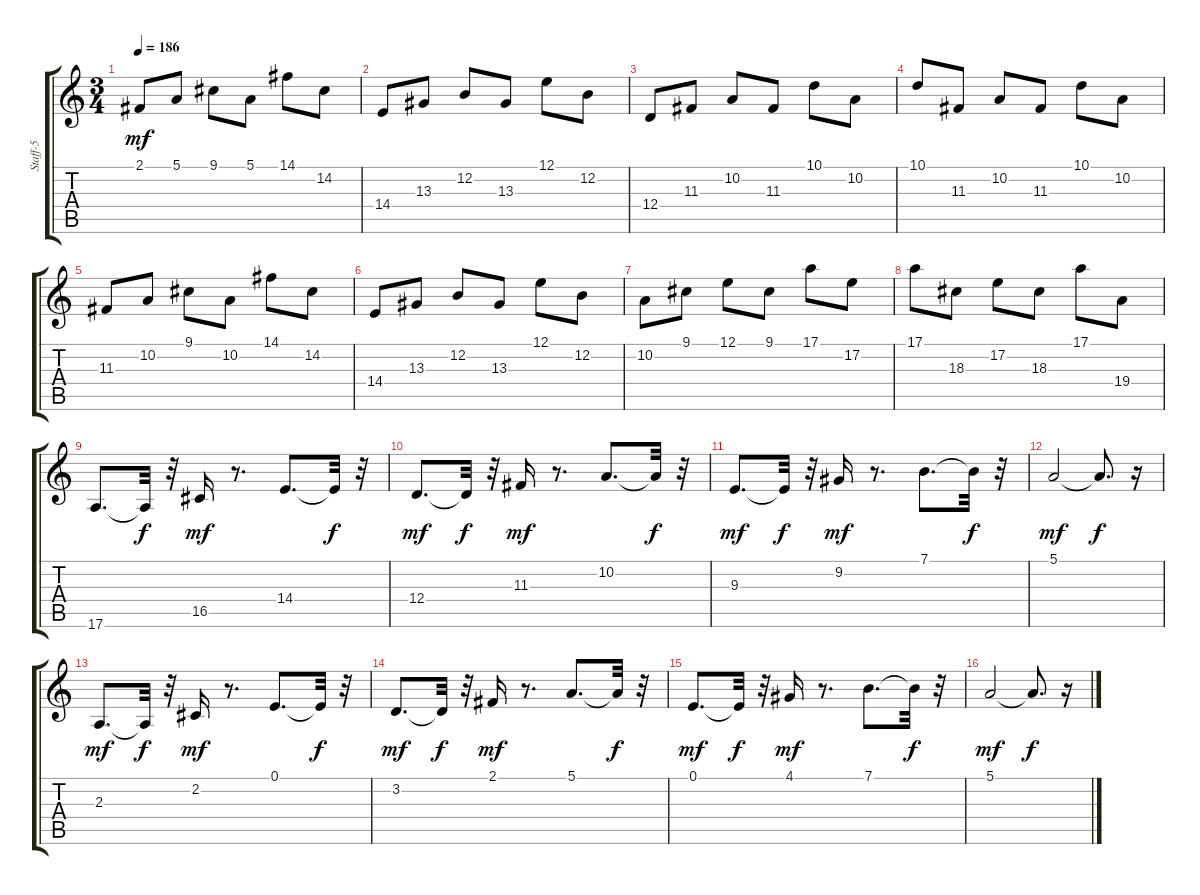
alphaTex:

\track ("Staff-5" "Staff-5") {instrument sopranosax}
\staff {score tabs}
\tuning (E4 B3 G3 D3 A2 E2) {hide}
\ts (3 4)
\tempo 186
\clef g2
\ks c
2.1.8{dy mf volume 6} 5.1.8{volume 9} 9.1.8{volume 11} 5.1.8{volume 14} 14.1.8{volume 16} 14.2.8 |
14.4.8 13.3.8 12.2.8 13.3.8 12.1.8 12.2.8 |
12.4.8 11.3.8 10.2.8 11.3.8 10.1.8 10.2.8 |
10.1.8 11.3.8 10.2.8 11.3.8 10.1.8 10.2.8 |
11.3.8 10.2.8 9.1.8 10.2.8 14.1.8 14.2.8 |
14.4.8 13.3.8 12.2.8 13.3.8 12.1.8 12.2.8 |
10.2.8 9.1.8 12.1.8 9.1.8 17.1.8 17.2.8 |
17.1.8 18.3.8 17.2.8 18.3.8 17.1.8 19.4.8 |
17.6.8{d} 17.6{t}.32{dy f} r.32 16.5.16{dy mf} r.8{d} 14.4.8{d} 14.4{t}.32{dy f} r.32 |
12.4.8{d dy mf} 12.4{t}.32{dy f} r.32 11.3.16{dy mf} r.8{d} 10.2.8{d} 10.2{t}.32{dy f} r.32 |
9.3.8{d dy mf} 9.3{t}.32{dy f} r.32 9.2.16{dy mf} r.8{d} 7.1.8{d} 7.1{t}.32{dy f} r.32 |
5.1.2{dy mf volume 16} 5.1{t}.8{d dy f} r.16 |
2.3.8{d dy mf volume 6} 2.3{t}.32{dy f} r.32 2.2.16{dy mf volume 11} r.8{d} 0.1.8{d volume 16} 0.1{t}.32{dy f} r.32 |
3.2.8{d dy mf} 3.2{t}.32{dy f} r.32 2.1.16{dy mf} r.8{d} 5.1.8{d} 5.1{t}.32{dy f} r.32 |
0.1.8{d dy mf} 0.1{t}.32{dy f} r.32 4.1.16{dy mf} r.8{d} 7.1.8{d} 7.1{t}.32{dy f} r.32 |
5.1.2{dy mf volume 16} 5.1{t}.8{d dy f} r.16
